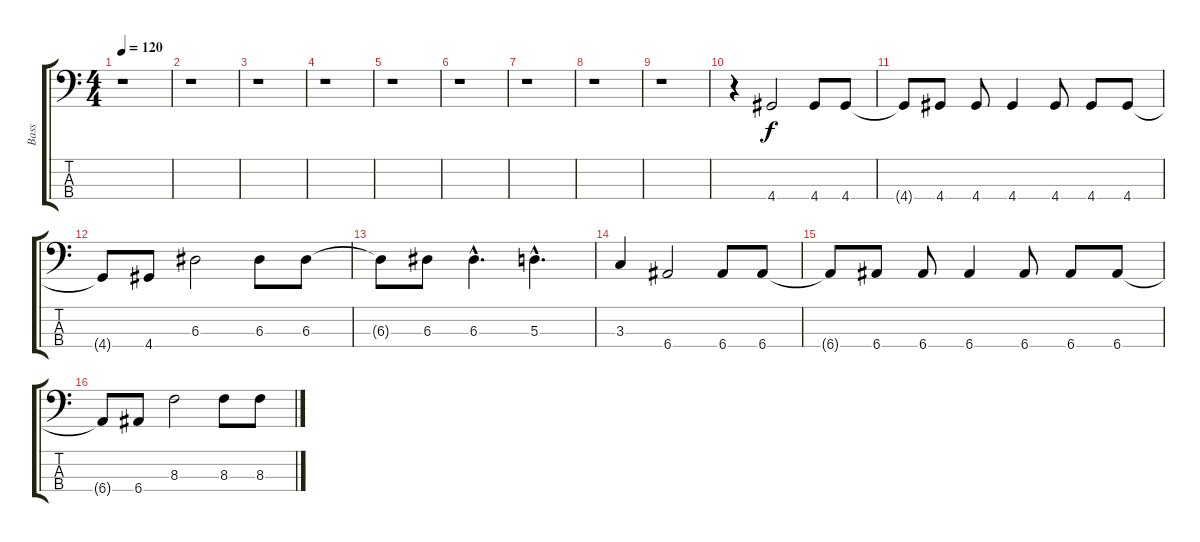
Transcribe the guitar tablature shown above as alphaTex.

\track ("Bass" "Bass") {instrument electricbassfinger}
\staff {score tabs}
\tuning (G2 D2 A1 E1) {hide}
\ts (4 4)
\tempo 120
\clef f4
\ks c
r.1{dy f} |
r.1 |
r.1 |
r.1 |
r.1 |
r.1 |
r.1 |
r.1 |
r.1 |
r.4 4.4.2 4.4.8 4.4.8 |
4.4{t}.8 4.4.8 4.4.8 4.4.4 4.4.8 4.4.8 4.4.8 |
4.4{t}.8 4.4.8 6.3.2 6.3.8 6.3.8 |
6.3{t}.8 6.3.8 6.3{hac}.4{d} 5.3{hac}.4{d} |
3.3.4 6.4.2 6.4.8 6.4.8 |
6.4{t}.8 6.4.8 6.4.8 6.4.4 6.4.8 6.4.8 6.4.8 |
6.4{t}.8 6.4.8 8.3.2 8.3.8 8.3.8
